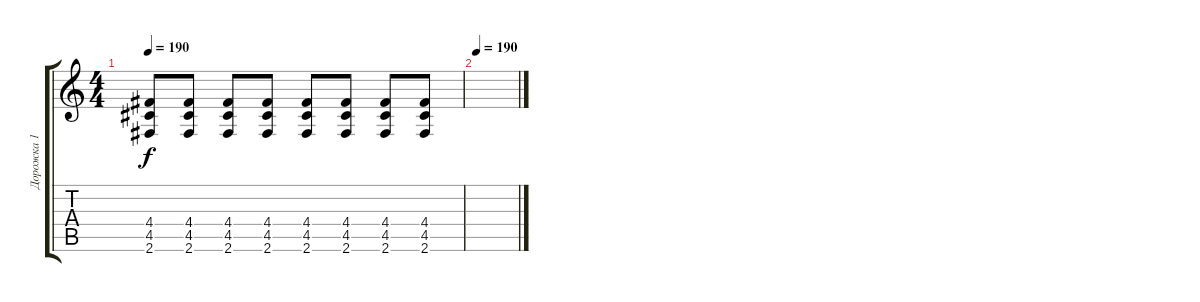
\track ("Дорожка 1" "Дорожка 1") {instrument distortionguitar}
\staff {score tabs}
\tuning (E4 B3 G3 D3 A2 E2) {hide}
\ts (4 4)
\tempo 190
\clef g2
\ks c
(4.4 4.5 2.6).8{dy f} (4.4 4.5 2.6).8 (4.4 4.5 2.6).8 (4.4 4.5 2.6).8 (4.4 4.5 2.6).8 (4.4 4.5 2.6).8 (4.4 4.5 2.6).8 (4.4 4.5 2.6).8 |
\tempo 190
